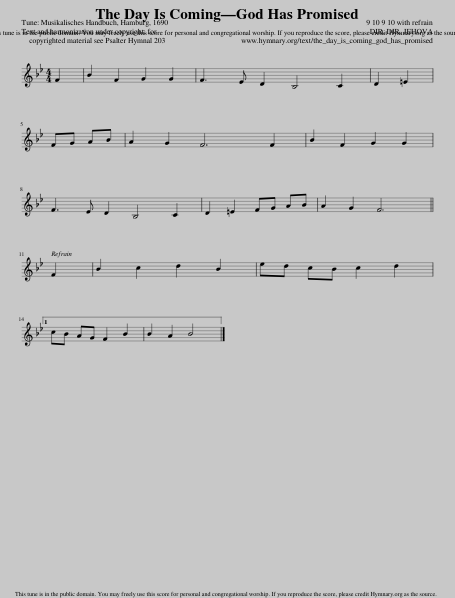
X:1
L:1/8
M:4/4
I:linebreak $
K:Bb
V:1 treble
V:1
 F2 | B2 F2 G2 G2 | F3 E D2 B,4 C2 | D2 =E2 |$ FG AB | %5
 A2 G2 F6 F2 | B2 F2 G2 G2 |$ F3 E D2 B,4 C2 | D2 =E2 FG AB | A2 G2 F6 ||$ %10
 F2 | B2 c2 d2 B2 | ed cB c2 d2 |1$ cB AG F2 B2 | B2 A2 B4 |] %15
